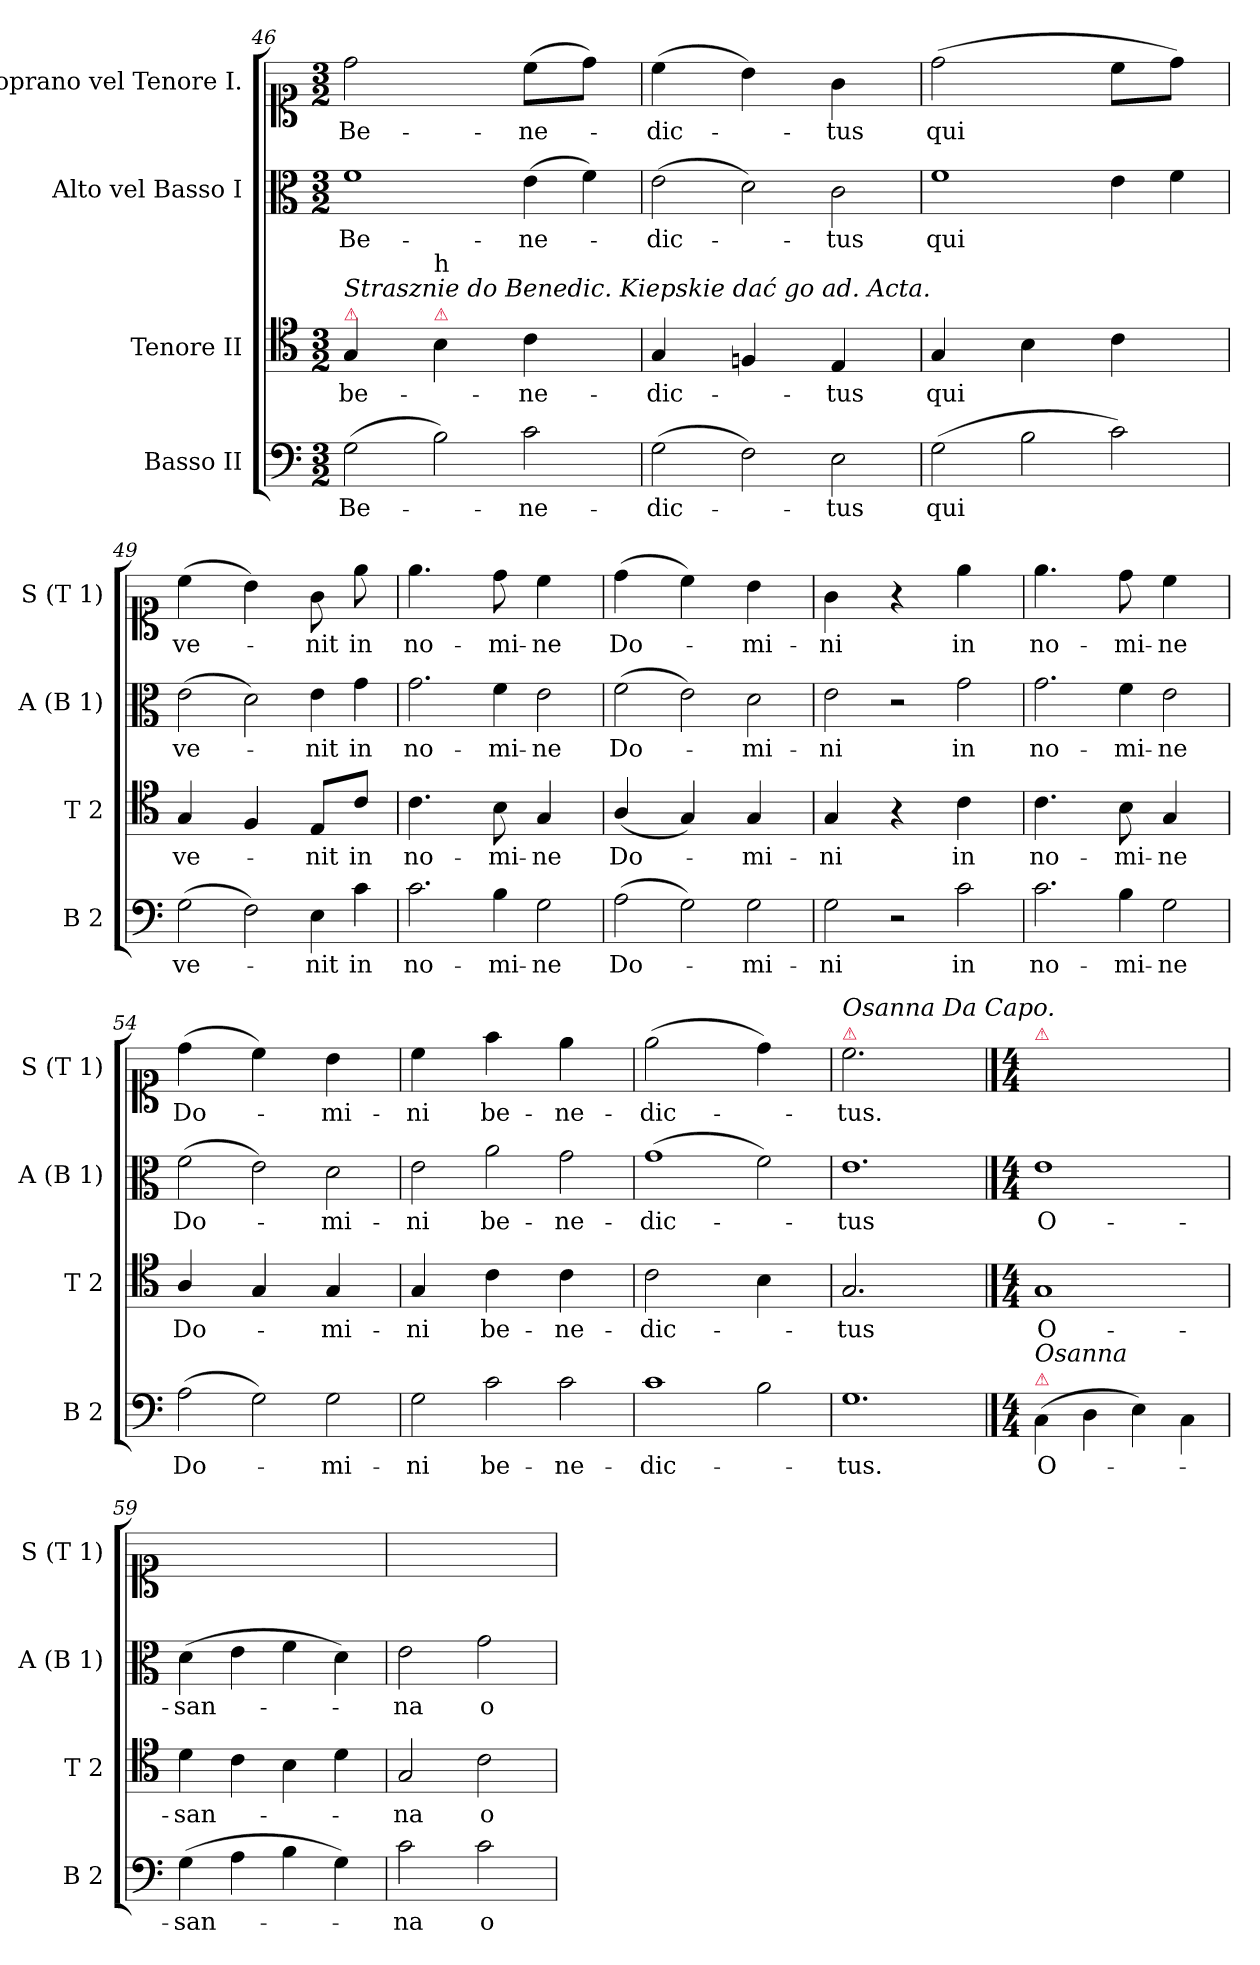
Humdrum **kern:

**kern	**text	**kern	**text	**kern	**text	**kern	**text
*part4	*part4	*part3	*part3	*part2	*part2	*part1	*part1
*staff4	*staff4	*staff3	*staff3	*staff2	*staff2	*staff1	*staff1
*I"Basso II	*	*I"Tenore II	*	*I"Alto vel Basso I	*	*I"Soprano vel Tenore I.	*
*I'B 2	*	*I'T 2	*	*I'A (B 1)	*	*I'S (T 1)	*
*clefF4	*	*clefC4	*	*clefC3	*	*clefC1	*
*k[]	*	*k[]	*	*k[]	*	*k[]	*
*M3/2	*	*M3/2	*	*M3/2	*	*M3/2	*
=46	=46	=46	=46	=46	=46	=46	=46
!	!	!LO:TX:a:color=crimson:t=⚠	!	!	!	!	!
!	!	!LO:TX:a:i:t=Strasznie do Benedic. Kiepskie dać go ad. Acta.	!	!	!	!	!
!	!	!LO:N:vis=4	!	!	!	!LO:N:vis=2	!
(>2G\	Be-	2G/	be-	1f	Be-	1dd	Be-
!	!	!LO:TX:a:color=crimson:t=⚠	!	!	!	!	!
!	!	!LO:TX:a:t=h	!	!	!	!	!
!	!	!LO:N:vis=4	!	!	!	!	!
2B\)	.	2B\	.	.	.	.	.
!	!	!LO:N:vis=4	!	!	!	!LO:N:vis=8	!
2c\	-ne-	2c\	-ne-	(>4e\	-ne-	(>4cc\L	-ne-
!	!	!	!	!	!	!LO:N:vis=8	!
.	.	.	.	4f\)	.	4dd\J)	.
=47	=47	=47	=47	=47	=47	=47	=47
!	!	!LO:N:vis=4	!	!	!	!LO:N:vis=4	!
(>2G\	-dic-	2G/	-dic-	(>2e\	-dic-	(>2cc\	-dic-
!	!	!LO:N:vis=4	!	!	!	!LO:N:vis=4	!
2F\)	.	2Fn/	.	2d\)	.	2b\)	.
!	!	!LO:N:vis=4	!	!	!	!LO:N:vis=4	!
2E\	-tus	2E/	-tus	2c\	-tus	2g\	-tus
=48	=48	=48	=48	=48	=48	=48	=48
!	!	!LO:N:vis=4	!	!	!	!LO:N:vis=2	!
(>2G\	qui	2G/	qui	1f	qui	(>1dd	qui
!	!	!LO:N:vis=4	!	!	!	!	!
2B\	.	2B\	.	.	.	.	.
!	!	!LO:N:vis=4	!	!	!	!LO:N:vis=8	!
2c\)	.	2c\	.	4e\	.	4cc\L	.
!	!	!	!	!	!	!LO:N:vis=8	!
.	.	.	.	4f\	.	4dd\J)	.
=49	=49	=49	=49	=49	=49	=49	=49
!	!	!LO:N:vis=4	!	!	!	!LO:N:vis=4	!
(>2G\	ve-	2G/	ve-	(>2e\	ve-	(>2cc\	ve-
!	!	!LO:N:vis=4	!	!	!	!LO:N:vis=4	!
2F\)	.	2F/	.	2d\)	.	2b\)	.
!	!	!LO:N:vis=8	!	!	!	!LO:N:vis=8	!
4E\	-nit	4E/L	-nit	4e\	-nit	4g\	-nit
!	!	!LO:N:vis=8	!	!	!	!LO:N:vis=8	!
4c\	in	4c/J	in	4g\	in	4ee\	in
=50	=50	=50	=50	=50	=50	=50	=50
!	!	!LO:N:vis=4.	!	!	!	!LO:N:vis=4.	!
2.c\	no-	2.c\	no-	2.g\	no-	2.ee\	no-
!	!	!LO:N:vis=8	!	!	!	!LO:N:vis=8	!
4B\	-mi-	4B\	-mi-	4f\	-mi-	4dd\	-mi-
!	!	!LO:N:vis=4	!	!	!	!LO:N:vis=4	!
2G\	-ne	2G/	-ne	2e\	-ne	2cc\	-ne
=51	=51	=51	=51	=51	=51	=51	=51
!	!	!LO:N:vis=4	!	!	!	!LO:N:vis=4	!
(>2A\	Do-	(<2A/	Do-	(>2f\	Do-	(>2dd\	Do-
!	!	!LO:N:vis=4	!	!	!	!LO:N:vis=4	!
2G\)	.	2G/)	.	2e\)	.	2cc\)	.
!	!	!LO:N:vis=4	!	!	!	!LO:N:vis=4	!
2G\	-mi-	2G/	-mi-	2d\	-mi-	2b\	-mi-
=52	=52	=52	=52	=52	=52	=52	=52
!	!	!LO:N:vis=4	!	!	!	!LO:N:vis=4	!
2G\	-ni	2G/	-ni	2e\	-ni	2g\	-ni
!	!	!LO:N:vis=4	!	!	!	!LO:N:vis=4	!
2r	.	2r	.	2r	.	2r	.
!	!	!LO:N:vis=4	!	!	!	!LO:N:vis=4	!
2c\	in	2c\	in	2g\	in	2ee\	in
=53	=53	=53	=53	=53	=53	=53	=53
!	!	!LO:N:vis=4.	!	!	!	!LO:N:vis=4.	!
2.c\	no-	2.c\	no-	2.g\	no-	2.ee\	no-
!	!	!LO:N:vis=8	!	!	!	!LO:N:vis=8	!
4B\	-mi-	4B\	-mi-	4f\	-mi-	4dd\	-mi-
!	!	!LO:N:vis=4	!	!	!	!LO:N:vis=4	!
2G\	-ne	2G/	-ne	2e\	-ne	2cc\	-ne
=54	=54	=54	=54	=54	=54	=54	=54
!	!	!LO:N:vis=4	!	!	!	!LO:N:vis=4	!
(>2A\	Do-	2A/	Do-	(>2f\	Do-	(>2dd\	Do-
!	!	!LO:N:vis=4	!	!	!	!LO:N:vis=4	!
2G\)	.	2G/	.	2e\)	.	2cc\)	.
!	!	!LO:N:vis=4	!	!	!	!LO:N:vis=4	!
2G\	-mi-	2G/	-mi-	2d\	-mi-	2b\	-mi-
=55	=55	=55	=55	=55	=55	=55	=55
!	!	!LO:N:vis=4	!	!	!	!LO:N:vis=4	!
2G\	-ni	2G/	-ni	2e\	-ni	2cc\	-ni
!	!	!LO:N:vis=4	!	!	!	!LO:N:vis=4	!
2c\	be-	2c\	be-	2a\	be-	2ff\	be-
!	!	!LO:N:vis=4	!	!	!	!LO:N:vis=4	!
2c\	-ne-	2c\	-ne-	2g\	-ne-	2ee\	-ne-
=56	=56	=56	=56	=56	=56	=56	=56
!	!	!LO:N:vis=2	!	!	!	!LO:N:vis=2	!
1c	-dic-	1c	-dic-	(>1g	-dic-	(>1ee	-dic-
!	!	!LO:N:vis=4	!	!	!	!LO:N:vis=4	!
2B\	.	2B\	.	2f\)	.	2dd\)	.
=57	=57	=57	=57	=57	=57	=57	=57
!	!	!	!	!	!	!LO:TX:a:color=crimson:t=⚠	!
!	!	!	!	!	!	!LO:TX:a:i:t=Osanna Da Capo.	!
!	!	!LO:N:vis=2.	!	!	!	!LO:N:vis=2.	!
1.G	-tus.	1.G	-tus	1.e	-tus	1.cc	-tus.
==58	==58	==58	==58	==58	==58	==58	==58
*M4/4	*	*M4/4	*	*M4/4	*	*M4/4	*
!	!	!	!	!	!	!LO:TX:a:color=crimson:t=⚠	!
!LO:TX:a:color=crimson:t=⚠	!	!	!	!	!	!	!
!LO:TX:a:i:t=Osanna	!	!	!	!	!	!	!
(>4C\	O-	1G	O-	1e	O-	1ccyy	O-
4D\	.	.	.	.	.	.	.
4E\)	.	.	.	.	.	.	.
4C\	.	.	.	.	.	.	.
=59	=59	=59	=59	=59	=59	=59	=59
(>4G\	-san-	4d\	-san-	(>4d\	-san-	(>4b\yy	-san-
4A\	.	4c\	.	4e\	.	4cc\yy	.
4B\	.	4B\	.	4f\	.	4dd\yy	.
4G\)	.	4d\	.	4d\)	.	4b\yy)	.
=60	=60	=60	=60	=60	=60	=60	=60
2c\	-na	2G/	-na	2e\	-na	2cc\yy	-na
2c\	o-	2c\	o-	2g\	o-	2ee\yy	o-
=	=	=	=	=	=	=	=
*-	*-	*-	*-	*-	*-	*-	*-
